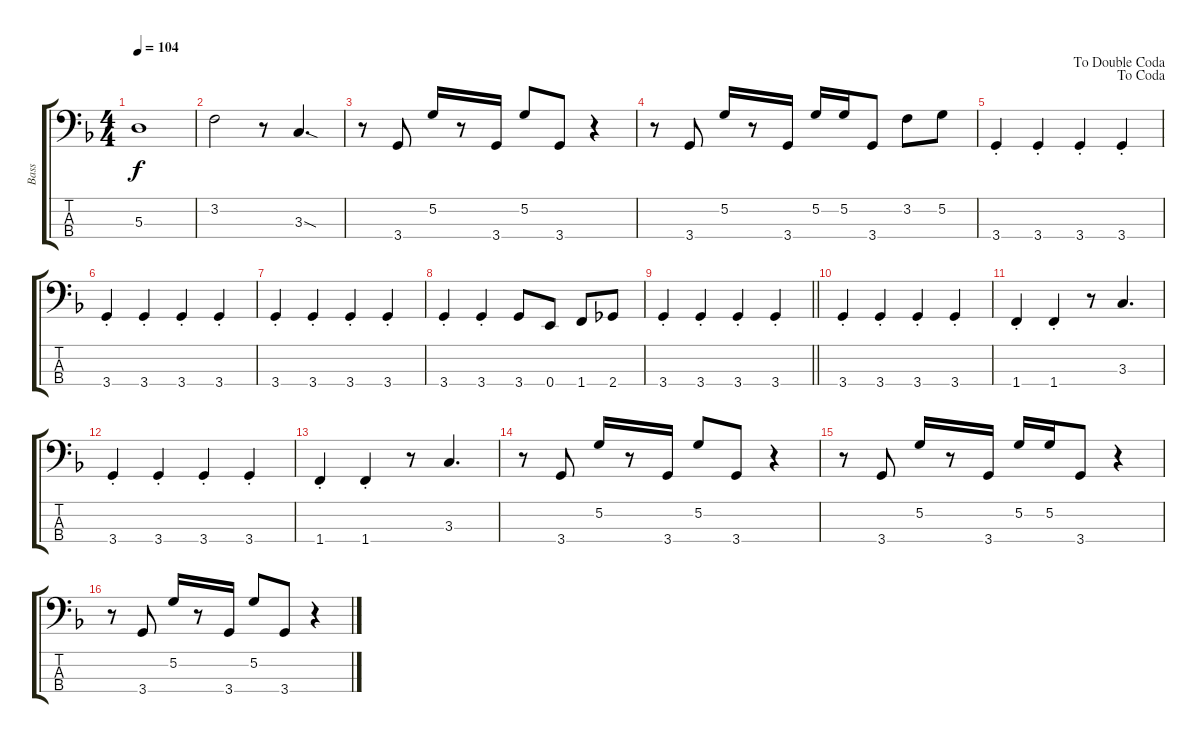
\track ("Bass" "Bass") {instrument electricbassfinger}
\staff {score tabs}
\tuning (G2 D2 A1 E1) {hide}
\ts (4 4)
\tempo 104
\clef f4
\ks f
5.3.1{dy f} |
3.2.2 r.8 3.3{sod}.4{d} |
r.8 3.4.8 5.2.16 r.8 3.4.16 5.2.8 3.4.8 r.4 |
r.8 3.4.8 5.2.16 r.8 3.4.16 5.2.16 5.2.16 3.4.8 3.2.8 5.2.8 |
\jump dacoda
\jump dadoublecoda
3.4{st}.4 3.4{st}.4 3.4{st}.4 3.4{st}.4 |
3.4{st}.4 3.4{st}.4 3.4{st}.4 3.4{st}.4 |
3.4{st}.4 3.4{st}.4 3.4{st}.4 3.4{st}.4 |
3.4{st}.4 3.4{st}.4 3.4.8 0.4.8 1.4.8 2.4.8 |
\barLineRight lightlight
3.4{st}.4 3.4{st}.4 3.4{st}.4 3.4{st}.4 |
3.4{st}.4 3.4{st}.4 3.4{st}.4 3.4{st}.4 |
1.4{st}.4 1.4{st}.4 r.8 3.3.4{d} |
3.4{st}.4 3.4{st}.4 3.4{st}.4 3.4{st}.4 |
1.4{st}.4 1.4{st}.4 r.8 3.3.4{d} |
r.8 3.4.8 5.2.16 r.8 3.4.16 5.2.8 3.4.8 r.4 |
r.8 3.4.8 5.2.16 r.8 3.4.16 5.2.16 5.2.16 3.4.8 r.4 |
r.8 3.4.8 5.2.16 r.8 3.4.16 5.2.8 3.4.8 r.4
